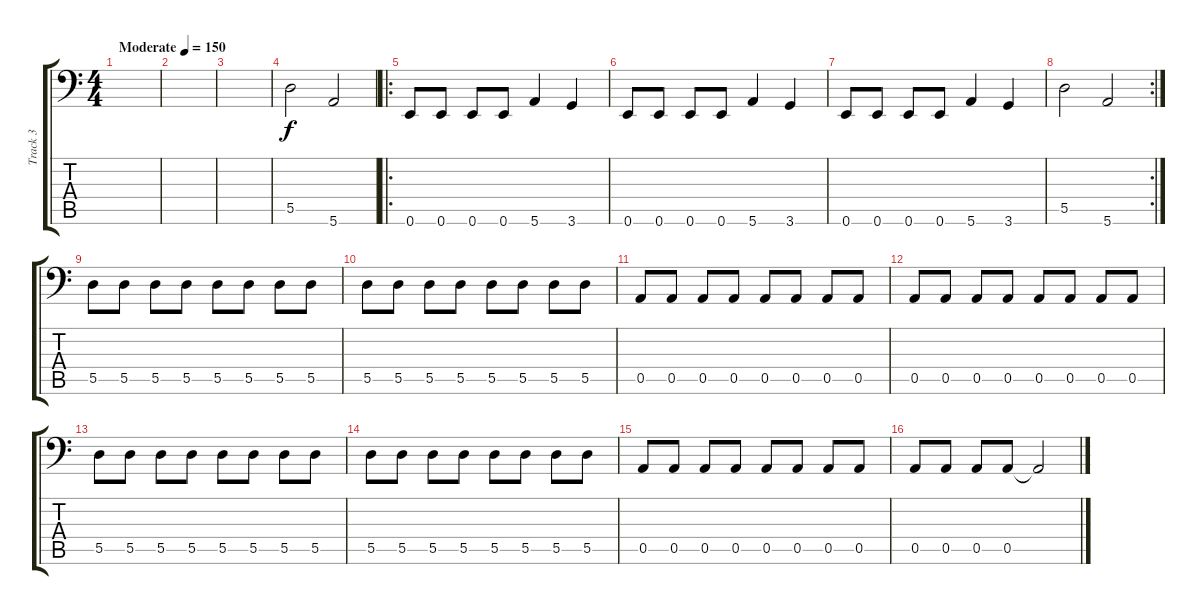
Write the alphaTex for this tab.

\track ("Track 3" "Track 3") {instrument electricbasspick}
\staff {score tabs}
\tuning (E3 B2 G2 D2 A1 E1) {hide}
\ts (4 4)
\tempo (150 "Moderate")
\clef f4
\ks c
|
|
|
5.5.2 5.6.2 |
\ro
0.6.8 0.6.8 0.6.8 0.6.8 5.6.4 3.6.4 |
0.6.8 0.6.8 0.6.8 0.6.8 5.6.4 3.6.4 |
0.6.8 0.6.8 0.6.8 0.6.8 5.6.4 3.6.4 |
\rc 2
5.5.2 5.6.2 |
5.5.8 5.5.8 5.5.8 5.5.8 5.5.8 5.5.8 5.5.8 5.5.8 |
5.5.8 5.5.8 5.5.8 5.5.8 5.5.8 5.5.8 5.5.8 5.5.8 |
0.5.8 0.5.8 0.5.8 0.5.8 0.5.8 0.5.8 0.5.8 0.5.8 |
0.5.8 0.5.8 0.5.8 0.5.8 0.5.8 0.5.8 0.5.8 0.5.8 |
5.5.8 5.5.8 5.5.8 5.5.8 5.5.8 5.5.8 5.5.8 5.5.8 |
5.5.8 5.5.8 5.5.8 5.5.8 5.5.8 5.5.8 5.5.8 5.5.8 |
0.5.8 0.5.8 0.5.8 0.5.8 0.5.8 0.5.8 0.5.8 0.5.8 |
0.5.8 0.5.8 0.5.8 0.5.8 0.5{t}.2
